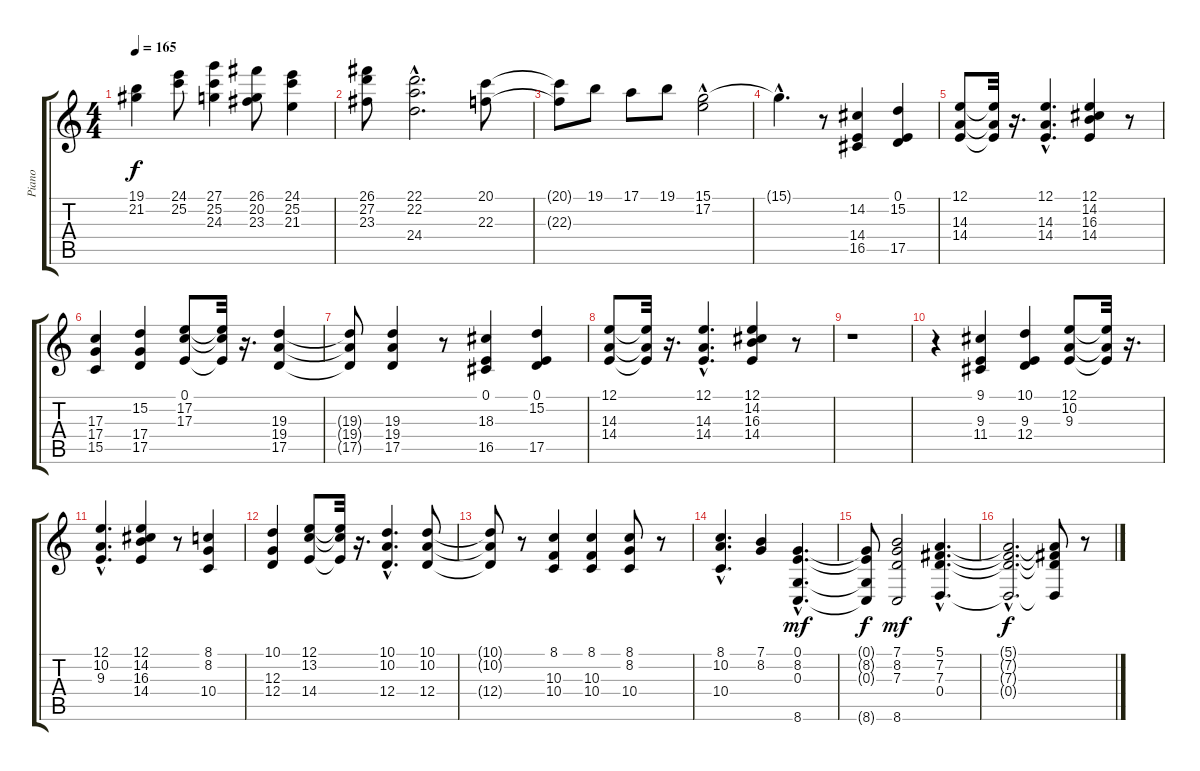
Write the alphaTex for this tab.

\track ("Piano" "Piano") {instrument acousticgrandpiano}
\staff {score tabs}
\tuning (E4 B3 G3 D3 A2 E2) {hide}
\ts (4 4)
\tempo 165
\clef g2
\ks c
(19.1{t} 21.2{t}).4{dy f} (24.1 25.2).8 (27.1 25.2 24.3).4 (26.1 20.2 23.3).8 (24.1 25.2 21.3).4 |
(26.1 27.2 23.3).8 (22.1{hac} 22.2{hac} 24.4{hac}).2{d} (20.1 22.3).8 |
(20.1{t} 22.3{t}).8 19.1.8 17.1.8 19.1.8 (15.1 17.2{hac}).2 |
15.1{hac t}.4{d} r.8 (14.2 14.4 16.5).4 (0.1 15.2 17.5).4 |
(12.1 14.3 14.4).8 (12.1{t} 14.3{t} 14.4{t}).32 r.16{d} (12.1{hac} 14.3{hac} 14.4{hac}).4{d} (12.1 14.2 16.3 14.4).4 r.8 |
(17.3 17.4 15.5).4 (15.2 17.4 17.5).4 (0.1 17.2 17.3).8 (0.1{t} 17.2{t} 17.3{t}).32 r.16{d} (19.3 19.4 17.5).4 |
(19.3{t} 19.4{t} 17.5{t}).8 (19.3 19.4 17.5).4 r.8 (0.1 18.3 16.5).4 (0.1 15.2 17.5).4 |
(12.1 14.3 14.4).8 (12.1{t} 14.3{t} 14.4{t}).32 r.16{d} (12.1{hac} 14.3{hac} 14.4{hac}).4{d} (12.1 14.2 16.3 14.4).4 r.8 |
r.1 |
r.4 (9.1 9.3 11.4).4 (10.1 9.3 12.4).4 (12.1 10.2 9.3).8 (12.1{t} 10.2{t} 9.3{t}).32 r.16{d} |
(12.1{hac} 10.2{hac} 9.3{hac}).4{d} (12.1 14.2 16.3 14.4).4 r.8 (8.1 8.2 10.4).4 |
(10.1 12.3 12.4).4 (12.1 13.2 14.4).8 (12.1{t} 13.2{t} 14.4{t}).32 r.16{d} (10.1{hac} 10.2{hac} 12.4{hac}).4{d} (10.1 10.2 12.4).8 |
(10.1{t} 10.2{t} 12.4{t}).8 r.8 (8.1 10.3 10.4).4 (8.1 10.3 10.4).4 (8.1 8.2 10.4).8 r.8 |
(8.1{hac} 10.2{hac} 10.4{hac}).4{d} (7.1 8.2).4 (0.1{hac} 8.2{hac} 0.3{hac} 8.6{hac}).4{d dy mf} |
(0.1{t} 8.2{t} 0.3{t} 8.6{t}).8{dy f} (7.1 8.2 7.3 8.6).2{dy mf} (5.1{hac} 7.2{hac} 7.3{hac} 0.4{hac}).4{d} |
(5.1{hac t} 7.2{hac t} 7.3{hac t} 0.4{hac t}).2{d dy f} (5.1{t} 7.2{t} 7.3{t} 0.4{t}).8 r.8
